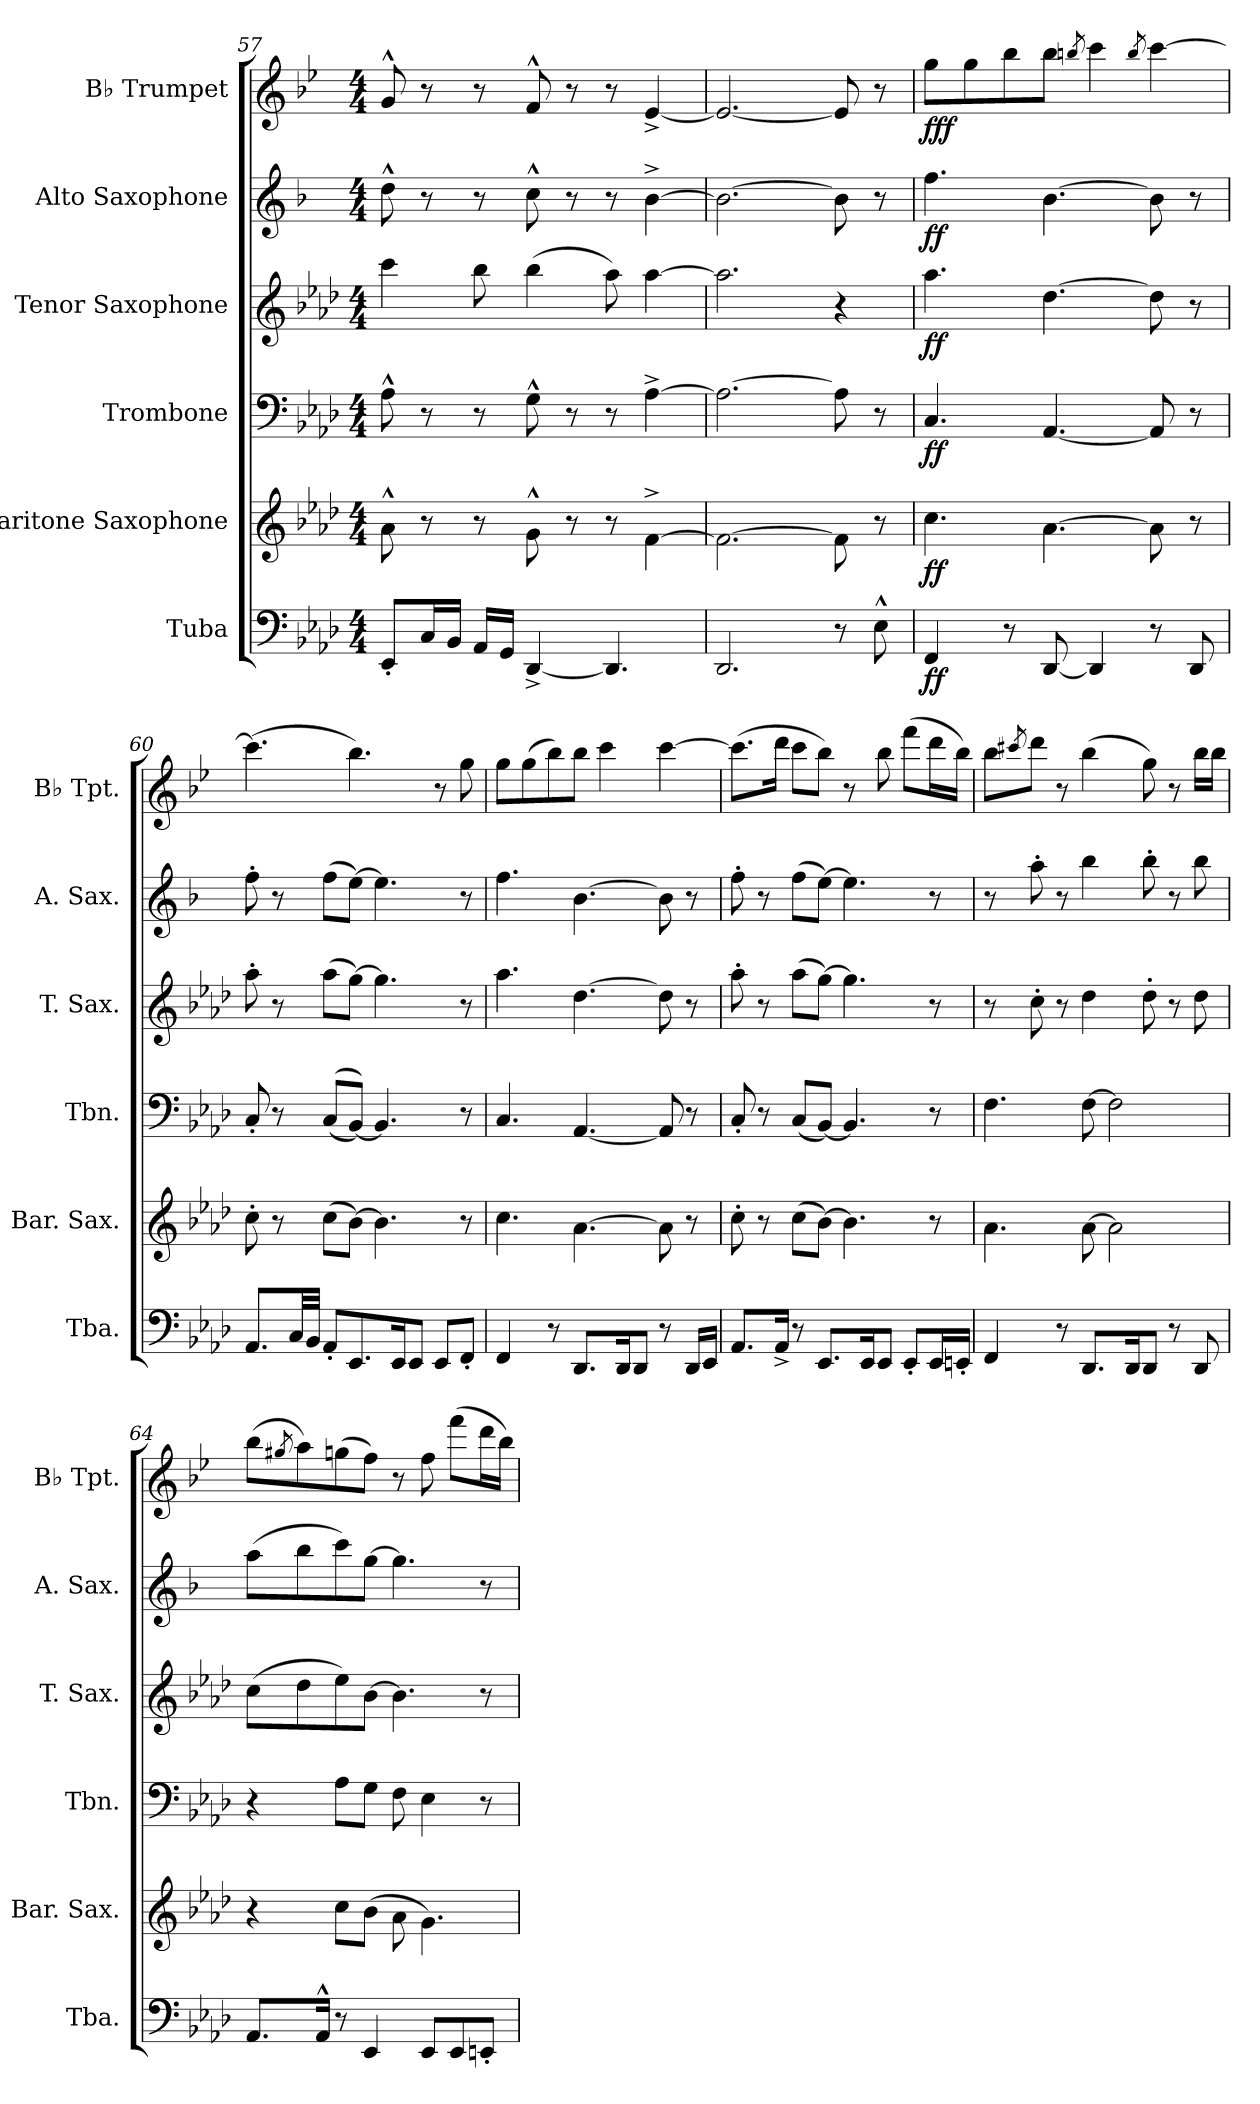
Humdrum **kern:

**kern	**dynam	**kern	**dynam	**kern	**dynam	**kern	**dynam	**kern	**dynam	**kern	**dynam
*part6	*part6	*part5	*part5	*part4	*part4	*part3	*part3	*part2	*part2	*part1	*part1
*staff6	*staff6	*staff5	*staff5	*staff4	*staff4	*staff3	*staff3	*staff2	*staff2	*staff1	*staff1
*I"Tuba	*	*I"Baritone Saxophone	*	*I"Trombone	*	*I"Tenor Saxophone	*	*I"Alto Saxophone	*	*I"B♭ Trumpet	*
*I'Tba.	*	*I'Bar. Sax.	*	*I'Tbn.	*	*I'T. Sax.	*	*I'A. Sax.	*	*I'B♭ Tpt.	*
*clefF4	*	*clefG2	*	*clefF4	*	*clefG2	*	*clefG2	*	*clefG2	*
*	*	*ITrd12c21	*	*	*	*ITrd8c14	*	*ITrd5c9	*	*ITrd1c2	*
*k[b-e-a-d-]	*	*k[b-e-a-d-]	*	*k[b-e-a-d-]	*	*k[b-e-a-d-]	*	*k[b-e-a-d-]	*	*k[b-e-a-d-]	*
*M4/4	*	*M4/4	*	*M4/4	*	*M4/4	*	*M4/4	*	*M4/4	*
=57	=57	=57	=57	=57	=57	=57	=57	=57	=57	=57	=57
8EE-'/L	.	8A-^^\	.	8A-^^\	.	4cc\	.	8f^^\	.	8f^^/	.
16C/L	.	8r	.	8r	.	.	.	8r	.	8r	.
16BB-/JJ	.	.	.	.	.	.	.	.	.	.	.
16AA-/LL	.	8r	.	8r	.	8b-\	.	8r	.	8r	.
16GG/JJ	.	.	.	.	.	.	.	.	.	.	.
[4DD-^/	.	8G^^\	.	8G^^\	.	(4b-\	.	8e-^^\	.	8e-^^/	.
.	.	8r	.	8r	.	.	.	8r	.	8r	.
4.DD-/]	.	8r	.	8r	.	8a-\)	.	8r	.	8r	.
.	.	[4F^\	.	[4A-^\	.	[4a-\	.	[4d-^\	.	[4d-^/	.
=58	=58	=58	=58	=58	=58	=58	=58	=58	=58	=58	=58
2.DD-/	.	2.F\_	.	2.A-\_	.	2.a-\]	.	2.d-\_	.	2.d-/_	.
8r	.	8F\]	.	8A-\]	.	4r	.	8d-\]	.	8d-/]	.
8E-^^\	.	8r	.	8r	.	.	.	8r	.	8r	.
!!LO:LB:g=z
=59	=59	=59	=59	=59	=59	=59	=59	=59	=59	=59	=59
!	!LO:DY:b	!	!LO:DY:b	!	!LO:DY:b	!	!LO:DY:b	!	!LO:DY:b	!	!LO:DY:b
4FF/	ff	4.c\	ff	4.C/	ff	4.a-\	ff	4.a-\	ff	8ff\L	fff
.	.	.	.	.	.	.	.	.	.	8ff\	.
8r	.	.	.	.	.	.	.	.	.	8aa-\	.
[8DD-/	.	[4.A-\	.	[4.AA-/	.	[4.d-\	.	[4.d-\	.	8aa-\J	.
.	.	.	.	.	.	.	.	.	.	8qaan/	.
4DD-/]	.	.	.	.	.	.	.	.	.	4bb-\	.
.	.	.	.	.	.	.	.	.	.	8qaa/	.
8r	.	8A-\]	.	8AA-/]	.	8d-\]	.	8d-\]	.	[4bb-\	.
8DD-/	.	8r	.	8r	.	8r	.	8r	.	.	.
=60	=60	=60	=60	=60	=60	=60	=60	=60	=60	=60	=60
8.AA-/L	.	8c'\	.	8C'/	.	8a-'\	.	8a-'\	.	(4.bb-\]	.
.	.	8r	.	8r	.	8r	.	8r	.	.	.
32C/LL	.	.	.	.	.	.	.	.	.	.	.
32BB-/JJJ	.	.	.	.	.	.	.	.	.	.	.
8AA-'/L	.	(8c\L	.	((8C/L	.	(8a-\L	.	(8a-\L	.	.	.
8.EE-/	.	[8B-\J)	.	[8BB-/J))	.	[8g\J)	.	[8g\J)	.	4.aa-\)	.
.	.	4.B-\]	.	4.BB-/]	.	4.g\]	.	4.g\]	.	.	.
16EE-/K	.	.	.	.	.	.	.	.	.	.	.
8EE-/J	.	.	.	.	.	.	.	.	.	.	.
8EE-/L	.	.	.	.	.	.	.	.	.	8r	.
8FF'/J	.	8r	.	8r	.	8r	.	8r	.	8ff\	.
=61	=61	=61	=61	=61	=61	=61	=61	=61	=61	=61	=61
4FF/	.	4.c\	.	4.C/	.	4.a-\	.	4.a-\	.	8ff\L	.
.	.	.	.	.	.	.	.	.	.	(8ff\	.
8r	.	.	.	.	.	.	.	.	.	8aa-\)	.
8.DD-/L	.	[4.A-\	.	[4.AA-/	.	[4.d-\	.	[4.d-\	.	8aa-\J	.
.	.	.	.	.	.	.	.	.	.	4bb-\	.
16DD-/K	.	.	.	.	.	.	.	.	.	.	.
8DD-/J	.	.	.	.	.	.	.	.	.	.	.
8r	.	8A-\]	.	8AA-/]	.	8d-\]	.	8d-\]	.	[4bb-\	.
16DD-/LL	.	8r	.	8r	.	8r	.	8r	.	.	.
16EE-/JJ	.	.	.	.	.	.	.	.	.	.	.
!!LO:PB:g=z
=62	=62	=62	=62	=62	=62	=62	=62	=62	=62	=62	=62
8.AA-/L	.	8c'\	.	8C'/	.	8a-'\	.	8a-'\	.	(8.bb-\L]	.
.	.	8r	.	8r	.	8r	.	8r	.	.	.
16AA-^/Jk	.	.	.	.	.	.	.	.	.	16ccc\Jk	.
8r	.	(8c\L	.	(8C/L	.	(8a-\L	.	(8a-\L	.	8bb-\L	.
8.EE-/L	.	[8B-\J)	.	[8BB-/J)	.	[8g\J)	.	[8g\J)	.	8aa-\J)	.
.	.	4.B-\]	.	4.BB-/]	.	4.g\]	.	4.g\]	.	8r	.
16EE-/K	.	.	.	.	.	.	.	.	.	.	.
8EE-/J	.	.	.	.	.	.	.	.	.	8aa-\	.
8EE-'/L	.	.	.	.	.	.	.	.	.	(8eee-\L	.
16EE-/L	.	8r	.	8r	.	8r	.	8r	.	16ccc\L	.
16EEn'/JJ	.	.	.	.	.	.	.	.	.	16aa-\JJ)	.
=63	=63	=63	=63	=63	=63	=63	=63	=63	=63	=63	=63
4FF/	.	4.A-\	.	4.F\	.	8r	.	8r	.	8aa-\L	.
.	.	.	.	.	.	.	.	.	.	8qbbn/	.
.	.	.	.	.	.	8c'\	.	8cc'\	.	8ccc\J	.
8r	.	.	.	.	.	8r	.	8r	.	8r	.
8.DD-/L	.	[8A-\	.	[8F\	.	4d-\	.	4dd-\	.	(4aa-\	.
.	.	2A-\]	.	2F\]	.	.	.	.	.	.	.
16DD-/K	.	.	.	.	.	.	.	.	.	.	.
8DD-/J	.	.	.	.	.	8d-'\	.	8dd-'\	.	8ff\)	.
8r	.	.	.	.	.	8r	.	8r	.	8r	.
8DD-/	.	.	.	.	.	8d-\	.	8dd-\	.	16aa-\LL	.
.	.	.	.	.	.	.	.	.	.	16aa-\JJ	.
!!LO:LB:g=z
=64	=64	=64	=64	=64	=64	=64	=64	=64	=64	=64	=64
8.AA-/L	.	4r	.	4r	.	(8c\L	.	(8cc\L	.	(8aa-\L	.
.	.	.	.	.	.	.	.	.	.	8qff#X/	.
.	.	.	.	.	.	8d-\	.	8dd-\	.	8gg\)	.
16AA-^^/Jk	.	.	.	.	.	.	.	.	.	.	.
8r	.	8c\L	.	8A-\L	.	8e-\)	.	8ee-\)	.	(8ffn\	.
4EE-/	.	(8B-\J	.	8G\J	.	[8B-\J	.	[8b-\J	.	8ee-\J)	.
.	.	8A-\	.	8F\	.	4.B-\]	.	4.b-\]	.	8r	.
8EE-/L	.	4.G\)	.	4E-\	.	.	.	.	.	8ee-\	.
8EE-/	.	.	.	.	.	.	.	.	.	(8eee-\L	.
8EEn'/J	.	.	.	8r	.	8r	.	8r	.	16ccc\L	.
.	.	.	.	.	.	.	.	.	.	16aa-\JJ)	.
=	=	=	=	=	=	=	=	=	=	=	=
*-	*-	*-	*-	*-	*-	*-	*-	*-	*-	*-	*-
